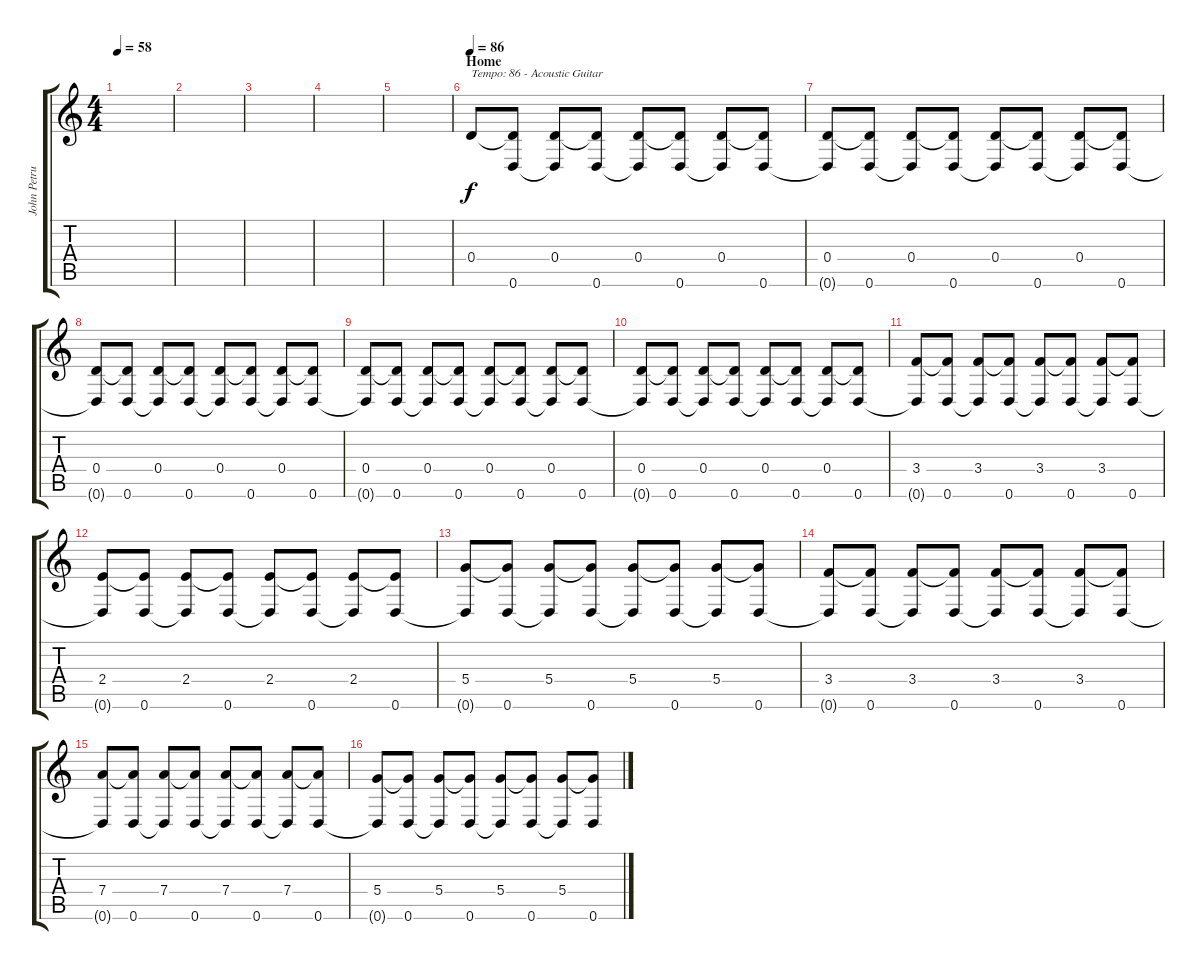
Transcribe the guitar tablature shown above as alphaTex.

\track ("John Petrucci - 6 String Guitar Dropped" "John Petru") {instrument acousticguitarsteel}
\staff {score tabs}
\tuning (E4 B3 G3 D3 A2 D2) {hide}
\ts (4 4)
\tempo 58
\clef g2
\ks c
|
|
|
|
|
\section ("" "Home")
\tempo 86
0.4.8{txt "Tempo: 86 - Acoustic Guitar" instrument acousticguitarsteel} (0.4{t} 0.6).8 (0.4 0.6{t}).8 (0.4{t} 0.6).8 (0.4 0.6{t}).8 (0.4{t} 0.6).8 (0.4 0.6{t}).8 (0.4{t} 0.6).8 |
(0.4 0.6{t}).8 (0.4{t} 0.6).8 (0.4 0.6{t}).8 (0.4{t} 0.6).8 (0.4 0.6{t}).8 (0.4{t} 0.6).8 (0.4 0.6{t}).8 (0.4{t} 0.6).8 |
(0.4 0.6{t}).8 (0.4{t} 0.6).8 (0.4 0.6{t}).8 (0.4{t} 0.6).8 (0.4 0.6{t}).8 (0.4{t} 0.6).8 (0.4 0.6{t}).8 (0.4{t} 0.6).8 |
(0.4 0.6{t}).8 (0.4{t} 0.6).8 (0.4 0.6{t}).8 (0.4{t} 0.6).8 (0.4 0.6{t}).8 (0.4{t} 0.6).8 (0.4 0.6{t}).8 (0.4{t} 0.6).8 |
(0.4 0.6{t}).8 (0.4{t} 0.6).8 (0.4 0.6{t}).8 (0.4{t} 0.6).8 (0.4 0.6{t}).8 (0.4{t} 0.6).8 (0.4 0.6{t}).8 (0.4{t} 0.6).8 |
(3.4 0.6{t}).8 (3.4{t} 0.6).8 (3.4 0.6{t}).8 (3.4{t} 0.6).8 (3.4 0.6{t}).8 (3.4{t} 0.6).8 (3.4 0.6{t}).8 (3.4{t} 0.6).8 |
(2.4 0.6{t}).8 (2.4{t} 0.6).8 (2.4 0.6{t}).8 (2.4{t} 0.6).8 (2.4 0.6{t}).8 (2.4{t} 0.6).8 (2.4 0.6{t}).8 (2.4{t} 0.6).8 |
(5.4 0.6{t}).8 (5.4{t} 0.6).8 (5.4 0.6{t}).8 (5.4{t} 0.6).8 (5.4 0.6{t}).8 (5.4{t} 0.6).8 (5.4 0.6{t}).8 (5.4{t} 0.6).8 |
(3.4 0.6{t}).8 (3.4{t} 0.6).8 (3.4 0.6{t}).8 (3.4{t} 0.6).8 (3.4 0.6{t}).8 (3.4{t} 0.6).8 (3.4 0.6{t}).8 (3.4{t} 0.6).8 |
(7.4 0.6{t}).8 (7.4{t} 0.6).8 (7.4 0.6{t}).8 (7.4{t} 0.6).8 (7.4 0.6{t}).8 (7.4{t} 0.6).8 (7.4 0.6{t}).8 (7.4{t} 0.6).8 |
(5.4 0.6{t}).8 (5.4{t} 0.6).8 (5.4 0.6{t}).8 (5.4{t} 0.6).8 (5.4 0.6{t}).8 (5.4{t} 0.6).8 (5.4 0.6{t}).8 (5.4{t} 0.6).8
